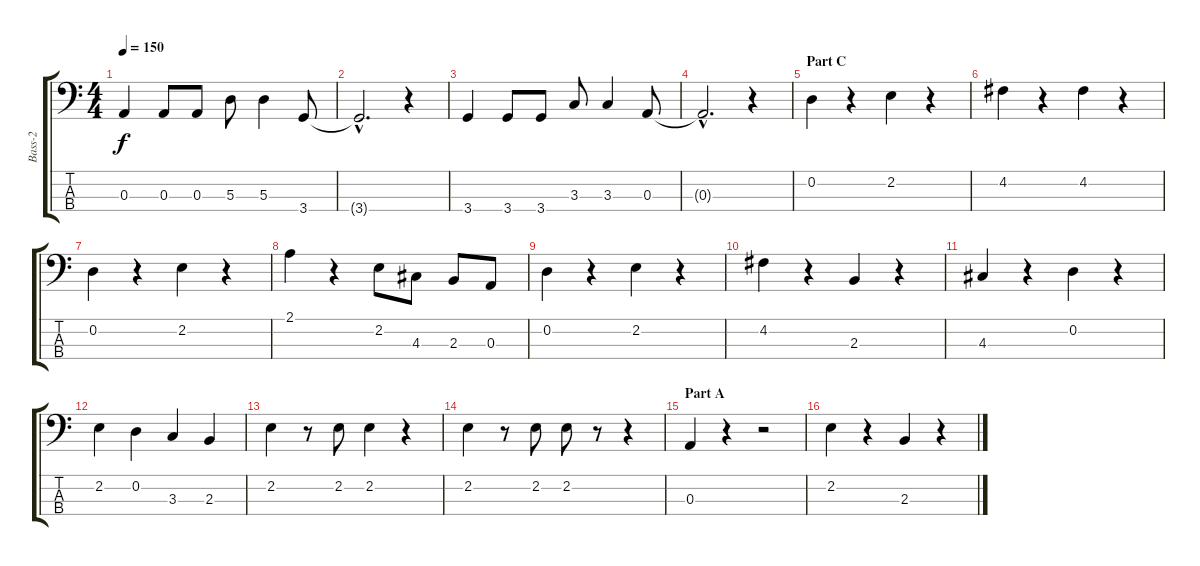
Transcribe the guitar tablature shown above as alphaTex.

\track ("Bass-2" "Bass-2") {instrument acousticbass}
\staff {score tabs}
\tuning (G2 D2 A1 E1) {hide}
\ts (4 4)
\tempo 150
\clef f4
\ks c
0.3.4{dy f} 0.3.8 0.3.8 5.3.8 5.3.4 3.4.8 |
3.4{hac t}.2{d} r.4 |
3.4.4 3.4.8 3.4.8 3.3.8 3.3.4 0.3.8 |
0.3{hac t}.2{d} r.4 |
\section ("" "Part C")
0.2.4 r.4 2.2.4 r.4 |
4.2.4 r.4 4.2.4 r.4 |
0.2.4 r.4 2.2.4 r.4 |
2.1.4 r.4 2.2.8 4.3.8 2.3.8 0.3.8 |
0.2.4 r.4 2.2.4 r.4 |
4.2.4 r.4 2.3.4 r.4 |
4.3.4 r.4 0.2.4 r.4 |
2.2.4 0.2.4 3.3.4 2.3.4 |
2.2.4 r.8 2.2.8 2.2.4 r.4 |
2.2.4 r.8 2.2.8 2.2.8 r.8 r.4 |
\section ("" "Part A")
0.3.4 r.4 r.2 |
2.2.4 r.4 2.3.4 r.4
